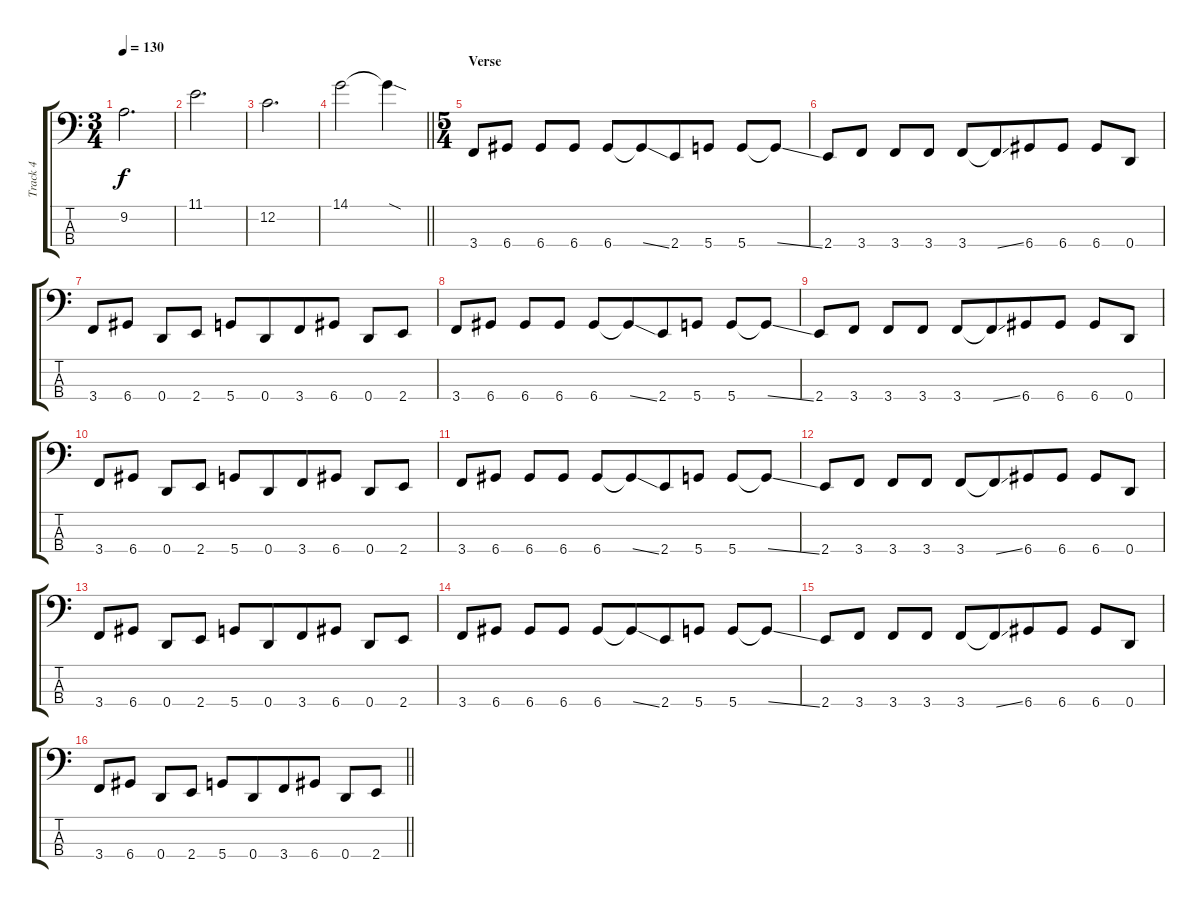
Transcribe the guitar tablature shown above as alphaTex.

\track ("Track 4" "Track 4") {instrument electricbassfinger}
\staff {score tabs}
\tuning (F2 C2 G1 D1) {hide}
\ts (3 4)
\tempo 130
\clef f4
\ks c
9.2.2{d dy f} |
11.1.2{d} |
12.2.2{d} |
\barLineRight lightlight
14.1.2 14.1{sod t}.4 |
\ts (5 4)
\section ("" "Verse")
3.4.8 6.4.8 6.4.8 6.4.8{beam split} 6.4.8 6.4{ss t}.8{beam merge} 2.4.8 5.4.8{beam split} 5.4.8 5.4{ss t}.8 |
2.4.8 3.4.8 3.4.8 3.4.8{beam split} 3.4.8 3.4{ss t}.8{beam merge} 6.4.8 6.4.8{beam split} 6.4.8 0.4.8 |
3.4.8 6.4.8 0.4.8 2.4.8{beam split} 5.4.8 0.4.8{beam merge} 3.4.8 6.4.8{beam split} 0.4.8 2.4.8 |
3.4.8 6.4.8 6.4.8 6.4.8{beam split} 6.4.8 6.4{ss t}.8{beam merge} 2.4.8 5.4.8{beam split} 5.4.8 5.4{ss t}.8 |
2.4.8 3.4.8 3.4.8 3.4.8{beam split} 3.4.8 3.4{ss t}.8{beam merge} 6.4.8 6.4.8{beam split} 6.4.8 0.4.8 |
3.4.8 6.4.8 0.4.8 2.4.8{beam split} 5.4.8 0.4.8{beam merge} 3.4.8 6.4.8{beam split} 0.4.8 2.4.8 |
3.4.8 6.4.8 6.4.8 6.4.8{beam split} 6.4.8 6.4{ss t}.8{beam merge} 2.4.8 5.4.8{beam split} 5.4.8 5.4{ss t}.8 |
2.4.8 3.4.8 3.4.8 3.4.8{beam split} 3.4.8 3.4{ss t}.8{beam merge} 6.4.8 6.4.8{beam split} 6.4.8 0.4.8 |
3.4.8 6.4.8 0.4.8 2.4.8{beam split} 5.4.8 0.4.8{beam merge} 3.4.8 6.4.8{beam split} 0.4.8 2.4.8 |
3.4.8 6.4.8 6.4.8 6.4.8{beam split} 6.4.8 6.4{ss t}.8{beam merge} 2.4.8 5.4.8{beam split} 5.4.8 5.4{ss t}.8 |
2.4.8 3.4.8 3.4.8 3.4.8{beam split} 3.4.8 3.4{ss t}.8{beam merge} 6.4.8 6.4.8{beam split} 6.4.8 0.4.8 |
\barLineRight lightlight
3.4.8 6.4.8 0.4.8 2.4.8{beam split} 5.4.8 0.4.8{beam merge} 3.4.8 6.4.8{beam split} 0.4.8 2.4.8
